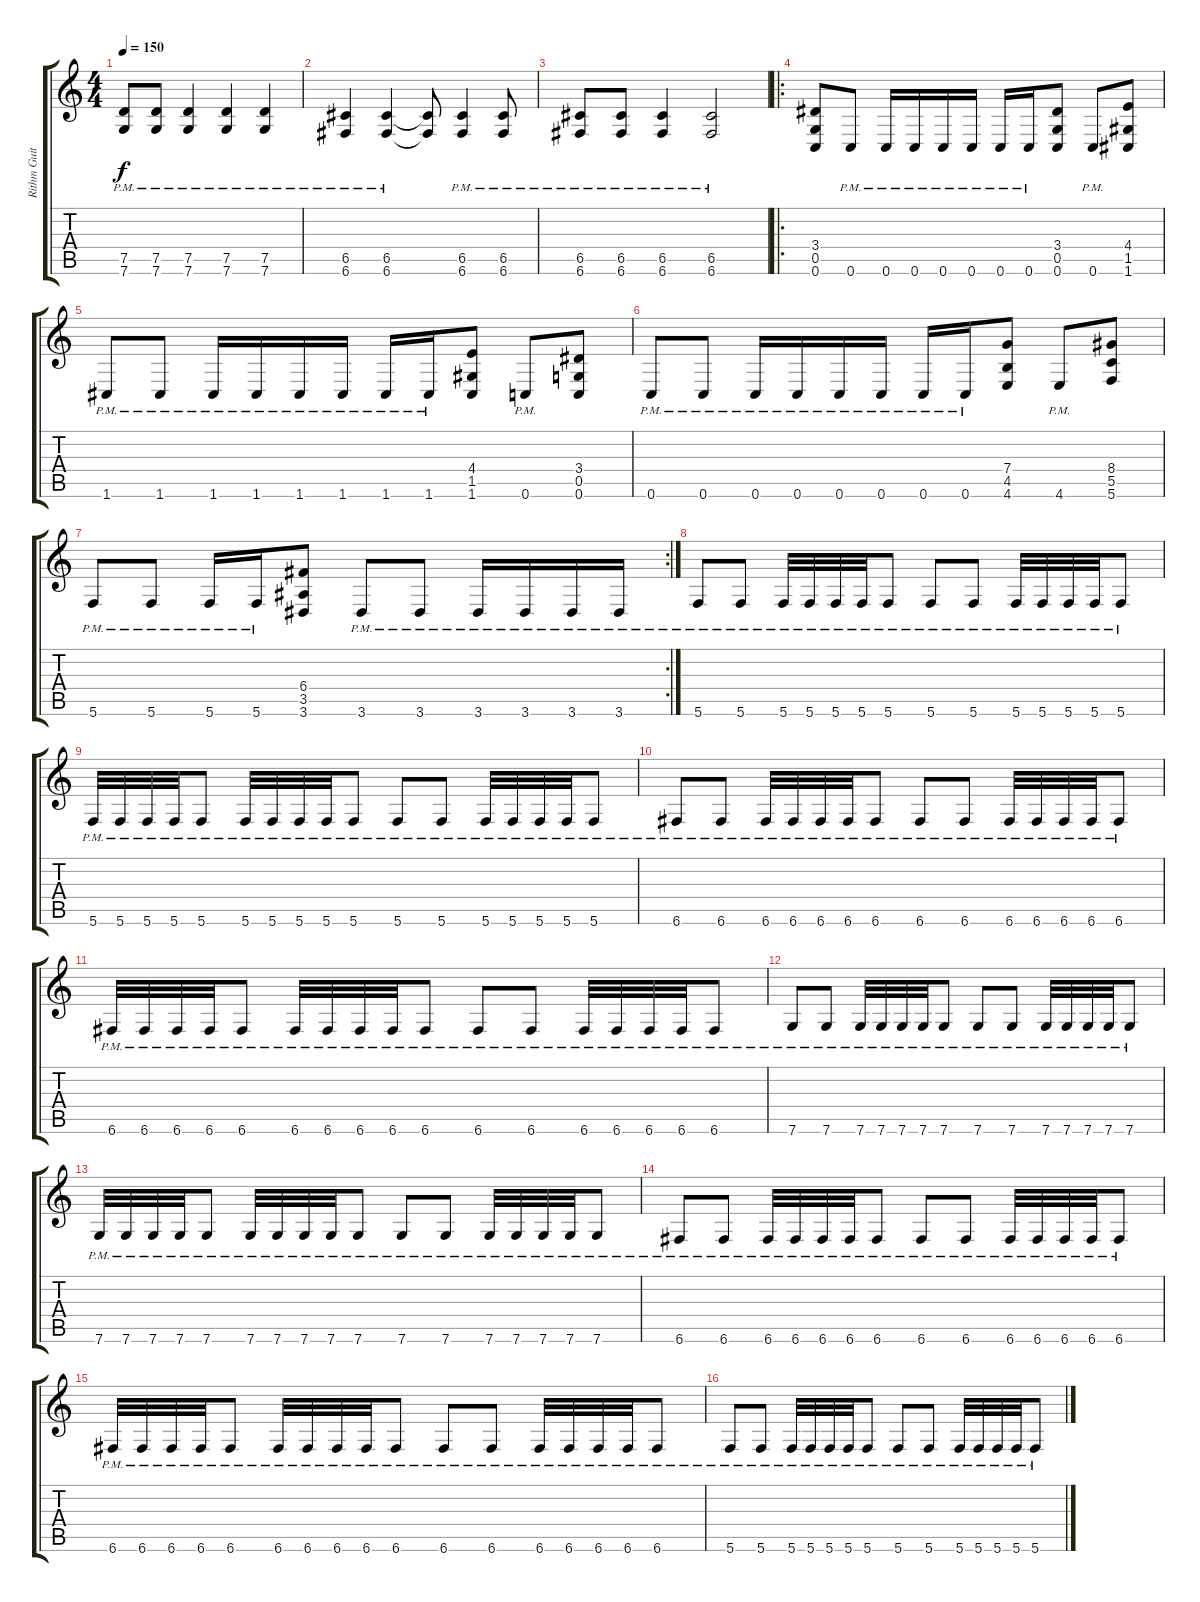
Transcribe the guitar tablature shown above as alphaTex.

\track ("Rithm Guitar" "Rithm Guit") {instrument overdrivenguitar}
\staff {score tabs}
\tuning (D4 A3 F3 C3 G2 C2) {hide}
\ts (4 4)
\tempo 150
\clef g2
\ks c
(7.5{pm} 7.6{pm}).8{dy f} (7.5{pm} 7.6{pm}).8 (7.5{pm} 7.6{pm}).4 (7.5{pm} 7.6{pm}).4 (7.5{pm} 7.6{pm}).4 |
(6.5{pm} 6.6{pm}).4 (6.5{pm} 6.6{pm}).4 (6.5{t} 6.6{t}).8 (6.5{pm} 6.6{pm}).4 (6.5{pm} 6.6{pm}).8 |
(6.5{pm} 6.6{pm}).8 (6.5{pm} 6.6{pm}).8 (6.5{pm} 6.6{pm}).4 (6.5{pm} 6.6{pm}).2 |
\ro
(3.4 0.5 0.6).8 0.6{pm}.8 0.6{pm}.16 0.6{pm}.16 0.6{pm}.16 0.6{pm}.16 0.6{pm}.16 0.6{pm}.16 (3.4 0.5 0.6).8 0.6{pm}.8 (4.4 1.5 1.6).8 |
1.6{pm}.8 1.6{pm}.8 1.6{pm}.16 1.6{pm}.16 1.6{pm}.16 1.6{pm}.16 1.6{pm}.16 1.6{pm}.16 (4.4 1.5 1.6).8 0.6{pm}.8 (3.4 0.5 0.6).8 |
0.6{pm}.8 0.6{pm}.8 0.6{pm}.16 0.6{pm}.16 0.6{pm}.16 0.6{pm}.16 0.6{pm}.16 0.6{pm}.16 (7.4 4.5 4.6).8 4.6{pm}.8 (8.4 5.5 5.6).8 |
\rc 2
5.6{pm}.8 5.6{pm}.8 5.6{pm}.16 5.6{pm}.16 (6.4 3.5 3.6).8 3.6{pm}.8 3.6{pm}.8 3.6{pm}.16 3.6{pm}.16 3.6{pm}.16 3.6{pm}.16 |
5.6{pm}.8 5.6{pm}.8 5.6{pm}.32 5.6{pm}.32 5.6{pm}.32 5.6{pm}.32 5.6{pm}.8 5.6{pm}.8 5.6{pm}.8 5.6{pm}.32 5.6{pm}.32 5.6{pm}.32 5.6{pm}.32 5.6{pm}.8 |
5.6{pm}.32 5.6{pm}.32 5.6{pm}.32 5.6{pm}.32 5.6{pm}.8 5.6{pm}.32 5.6{pm}.32 5.6{pm}.32 5.6{pm}.32 5.6{pm}.8 5.6{pm}.8 5.6{pm}.8 5.6{pm}.32 5.6{pm}.32 5.6{pm}.32 5.6{pm}.32 5.6{pm}.8 |
6.6{pm}.8 6.6{pm}.8 6.6{pm}.32 6.6{pm}.32 6.6{pm}.32 6.6{pm}.32 6.6{pm}.8 6.6{pm}.8 6.6{pm}.8 6.6{pm}.32 6.6{pm}.32 6.6{pm}.32 6.6{pm}.32 6.6{pm}.8 |
6.6{pm}.32 6.6{pm}.32 6.6{pm}.32 6.6{pm}.32 6.6{pm}.8 6.6{pm}.32 6.6{pm}.32 6.6{pm}.32 6.6{pm}.32 6.6{pm}.8 6.6{pm}.8 6.6{pm}.8 6.6{pm}.32 6.6{pm}.32 6.6{pm}.32 6.6{pm}.32 6.6{pm}.8 |
7.6{pm}.8 7.6{pm}.8 7.6{pm}.32 7.6{pm}.32 7.6{pm}.32 7.6{pm}.32 7.6{pm}.8 7.6{pm}.8 7.6{pm}.8 7.6{pm}.32 7.6{pm}.32 7.6{pm}.32 7.6{pm}.32 7.6{pm}.8 |
7.6{pm}.32 7.6{pm}.32 7.6{pm}.32 7.6{pm}.32 7.6{pm}.8 7.6{pm}.32 7.6{pm}.32 7.6{pm}.32 7.6{pm}.32 7.6{pm}.8 7.6{pm}.8 7.6{pm}.8 7.6{pm}.32 7.6{pm}.32 7.6{pm}.32 7.6{pm}.32 7.6{pm}.8 |
6.6{pm}.8 6.6{pm}.8 6.6{pm}.32 6.6{pm}.32 6.6{pm}.32 6.6{pm}.32 6.6{pm}.8 6.6{pm}.8 6.6{pm}.8 6.6{pm}.32 6.6{pm}.32 6.6{pm}.32 6.6{pm}.32 6.6{pm}.8 |
6.6{pm}.32 6.6{pm}.32 6.6{pm}.32 6.6{pm}.32 6.6{pm}.8 6.6{pm}.32 6.6{pm}.32 6.6{pm}.32 6.6{pm}.32 6.6{pm}.8 6.6{pm}.8 6.6{pm}.8 6.6{pm}.32 6.6{pm}.32 6.6{pm}.32 6.6{pm}.32 6.6{pm}.8 |
5.6{pm}.8 5.6{pm}.8 5.6{pm}.32 5.6{pm}.32 5.6{pm}.32 5.6{pm}.32 5.6{pm}.8 5.6{pm}.8 5.6{pm}.8 5.6{pm}.32 5.6{pm}.32 5.6{pm}.32 5.6{pm}.32 5.6{pm}.8
